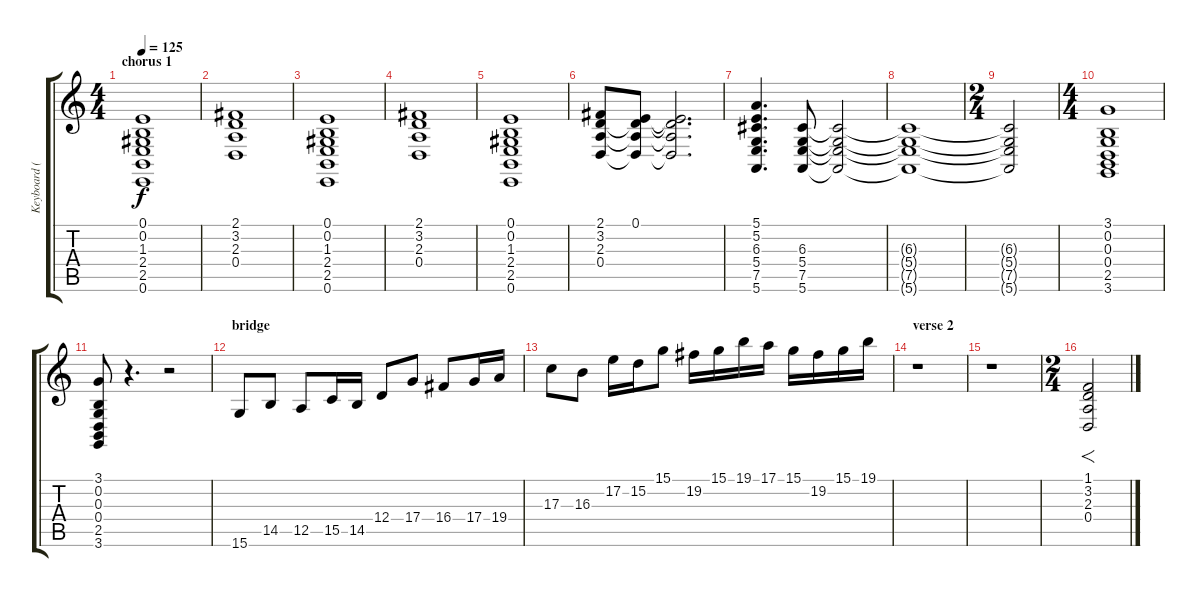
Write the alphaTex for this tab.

\track ("Keyboard (Wright)" "Keyboard (") {instrument drawbarorgan}
\staff {score tabs}
\tuning (E4 B3 G3 D3 A2 E2) {hide}
\ts (4 4)
\section ("" "chorus 1")
\tempo 125
\clef g2
\ks c
(0.1 0.2 1.3 2.4 2.5 0.6).1{dy f} |
(2.1 3.2 2.3 0.4).1 |
(0.1 0.2 1.3 2.4 2.5 0.6).1 |
(2.1 3.2 2.3 0.4).1 |
(0.1 0.2 1.3 2.4 2.5 0.6).1 |
(2.1 3.2 2.3 0.4).8 (0.1 3.2{t} 2.3{t} 0.4{t}).8 (0.1{t} 3.2{t} 2.3{t} 0.4{t}).2{d} |
(5.1 5.2 6.3 5.4 7.5 5.6).4{d} (6.3 5.4 7.5 5.6).8 (6.3{t} 5.4{t} 7.5{t} 5.6{t}).2 |
(6.3{t} 5.4{t} 7.5{t} 5.6{t}).1 |
\ts (2 4)
(6.3{t} 5.4{t} 7.5{t} 5.6{t}).2 |
\ts (4 4)
(3.1 0.2 0.3 0.4 2.5 3.6).1 |
(3.1 0.2 0.3 0.4 2.5 3.6).8 r.4{d} r.2 |
\section ("" "bridge")
15.6.8{volume 16 instrument celesta} 14.5.8 12.5.8 15.5.16 14.5.16 12.4.8 17.4.8 16.4.8 17.4.16 19.4.16 |
17.3.8 16.3.8 17.2.16 15.2.16 15.1.8 19.2.16 15.1.16 19.1.16 17.1.16 15.1.16 19.2.16 15.1.16 19.1.16 |
\section ("" "verse 2 ")
r.1 |
r.1{volume 11 instrument drawbarorgan} |
\ts (2 4)
(1.1 3.2 2.3 0.4).2{f}
